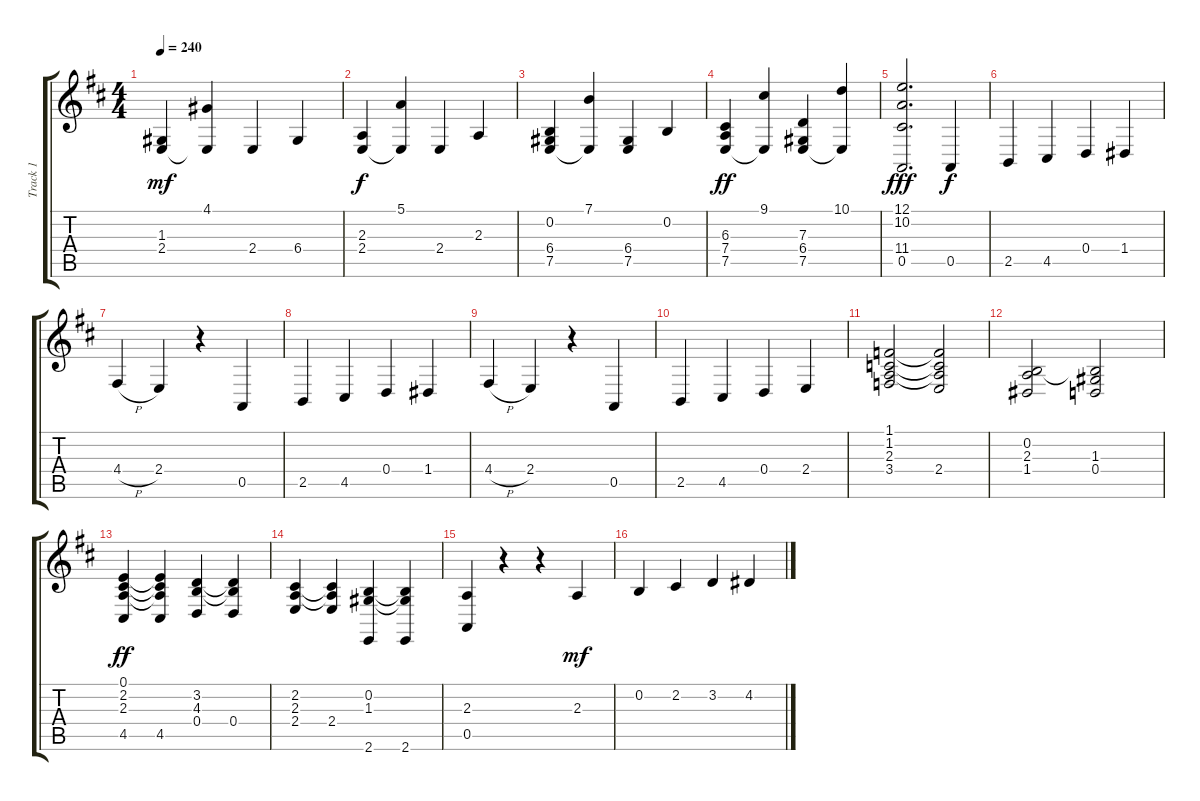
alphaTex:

\track ("Track 1" "Track 1") {instrument musicbox}
\staff {score tabs}
\tuning (E4 B3 G3 D3 A2 D2) {hide}
\ts (4 4)
\tempo 240
\clef g2
\ks d
(1.3 2.4).4{dy mf} (4.1 2.4{t}).4 2.4.4 6.4.4 |
(2.3 2.4).4{dy f} (5.1 2.4{t}).4 2.4.4 2.3.4 |
(0.2 6.4 7.5).4 (7.1 7.5{t}).4 (6.4 7.5).4 0.2.4 |
(6.3 7.4 7.5).4{dy ff} (9.1 7.5{t}).4 (7.3 6.4 7.5).4 (10.1 7.5{t}).4 |
(12.1 10.2 11.4 0.5).2{d dy fff} 0.5.4{dy f} |
2.5.4 4.5.4 0.4.4 1.4.4 |
4.4{h}.4 2.4.4 r.4 0.5.4 |
2.5.4 4.5.4 0.4.4 1.4.4 |
4.4{h}.4 2.4.4 r.4 0.5.4 |
2.5.4 4.5.4 0.4.4 2.4.4 |
(1.1 1.2 2.3 3.4).2 (1.1{t} 1.2{t} 2.3{t} 2.4).2 |
(0.2 2.3 1.4).2 (0.2{t} 1.3 0.4).2 |
(0.1 2.2 2.3 4.5).4{dy ff} (0.1{t} 2.2{t} 2.3{t} 4.5).4 (3.2 4.3 0.4).4 (3.2{t} 4.3{t} 0.4).4 |
(2.2 2.3 2.4).4 (2.2{t} 2.3{t} 2.4).4 (0.2 1.3 2.6).4 (0.2{t} 1.3{t} 2.6).4 |
(2.3 0.5).4 r.4 r.4 2.3.4{dy mf} |
0.2.4 2.2.4 3.2.4 4.2.4
